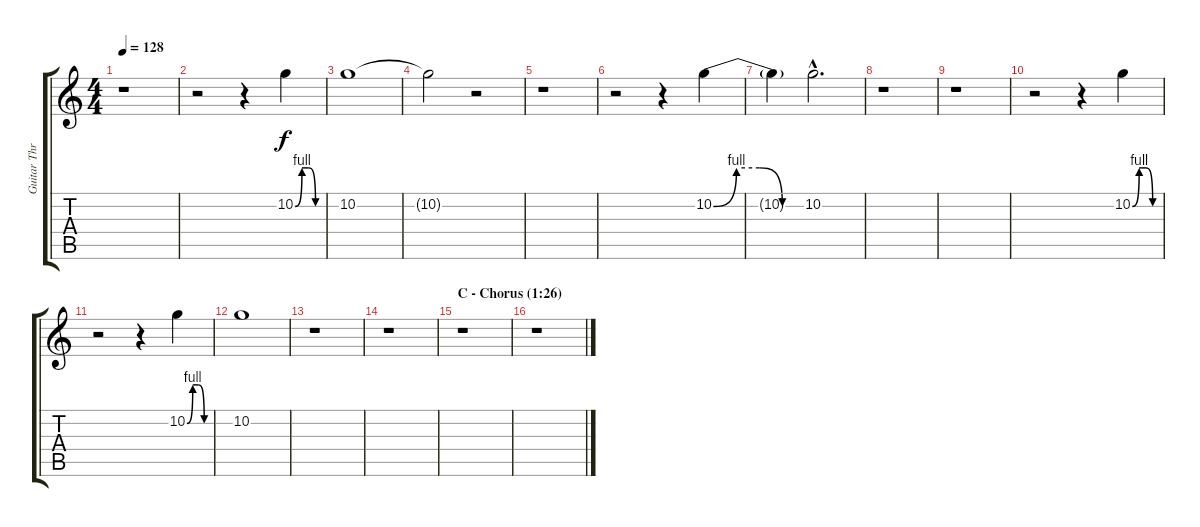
\track ("Guitar Three" "Guitar Thr") {instrument distortionguitar}
\staff {score tabs}
\tuning (D4 A3 F3 C3 G2 C2) {hide}
\ts (4 4)
\tempo 128
\clef g2
\ks c
r.1{dy f} |
r.2 r.4 10.2{be (custom 0 0 15 4 30 4 45 0 60 0)}.4 |
10.2.1 |
10.2{t}.2 r.2 |
r.1 |
r.2 r.4 10.2{be (custom 0 0 15 4 30 4 45 0 60 0)}.4 |
10.2{t}.4 10.2{hac}.2{d} |
r.1 |
r.1 |
r.2 r.4 10.2{be (custom 0 0 15 4 30 4 45 0 60 0)}.4 |
r.2 r.4 10.2{be (custom 0 0 15 4 30 4 45 0 60 0)}.4 |
10.2.1 |
r.1 |
r.1 |
\section ("" "C - Chorus (1:26)")
r.1 |
r.1
